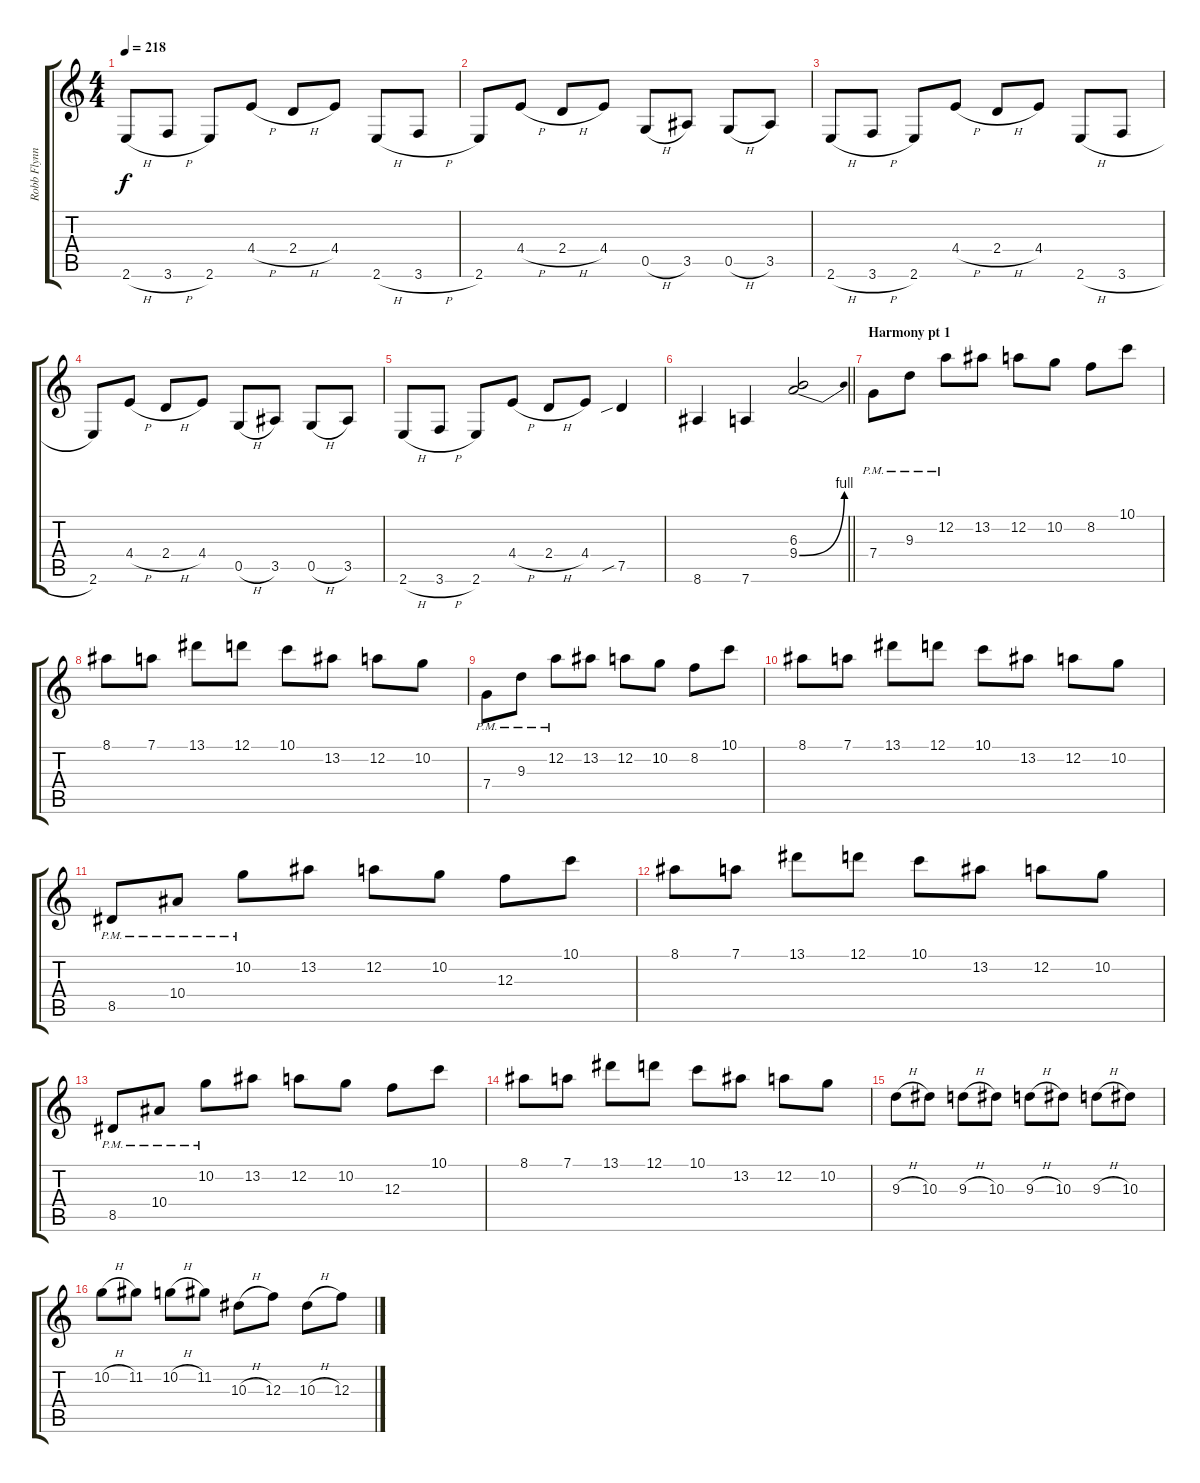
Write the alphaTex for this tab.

\track ("Robb Flynn" "Robb Flynn") {instrument distortionguitar}
\staff {score tabs}
\tuning (D4 A3 F3 C3 G2 D2) {hide}
\ts (4 4)
\tempo 218
\clef g2
\ks c
2.6{h}.8{dy f} 3.6{h}.8 2.6.8 4.4{h}.8 2.4{h}.8 4.4.8 2.6{h}.8 3.6{h}.8 |
2.6.8 4.4{h}.8 2.4{h}.8 4.4.8 0.5{h}.8 3.5.8 0.5{h}.8 3.5.8 |
2.6{h}.8 3.6{h}.8 2.6.8 4.4{h}.8 2.4{h}.8 4.4.8 2.6{h}.8 3.6{h}.8 |
2.6.8 4.4{h}.8 2.4{h}.8 4.4.8 0.5{h}.8 3.5.8 0.5{h}.8 3.5.8 |
2.6{h}.8 3.6{h}.8 2.6.8 4.4{h}.8 2.4{h}.8 4.4.8 7.5{sib}.4 |
\barLineRight lightlight
8.6.4 7.6.4 (6.3 9.4{be (bend 0 0 60 4)}).2 |
\section ("" "Harmony pt 1")
7.4{pm}.8 9.3{pm}.8 12.2{pm}.8 13.2.8 12.2.8 10.2.8 8.2.8 10.1.8 |
8.1.8 7.1.8 13.1.8 12.1.8 10.1.8 13.2.8 12.2.8 10.2.8 |
7.4{pm}.8 9.3{pm}.8 12.2{pm}.8 13.2.8 12.2.8 10.2.8 8.2.8 10.1.8 |
8.1.8 7.1.8 13.1.8 12.1.8 10.1.8 13.2.8 12.2.8 10.2.8 |
8.5{pm}.8 10.4{pm}.8 10.2{pm}.8 13.2.8 12.2.8 10.2.8 12.3.8 10.1.8 |
8.1.8 7.1.8 13.1.8 12.1.8 10.1.8 13.2.8 12.2.8 10.2.8 |
8.5{pm}.8 10.4{pm}.8 10.2{pm}.8 13.2.8 12.2.8 10.2.8 12.3.8 10.1.8 |
8.1.8 7.1.8 13.1.8 12.1.8 10.1.8 13.2.8 12.2.8 10.2.8 |
9.3{h}.8 10.3.8 9.3{h}.8 10.3.8 9.3{h}.8 10.3.8 9.3{h}.8 10.3.8 |
10.2{h}.8 11.2.8 10.2{h}.8 11.2.8 10.3{h}.8 12.3.8 10.3{h}.8 12.3.8
